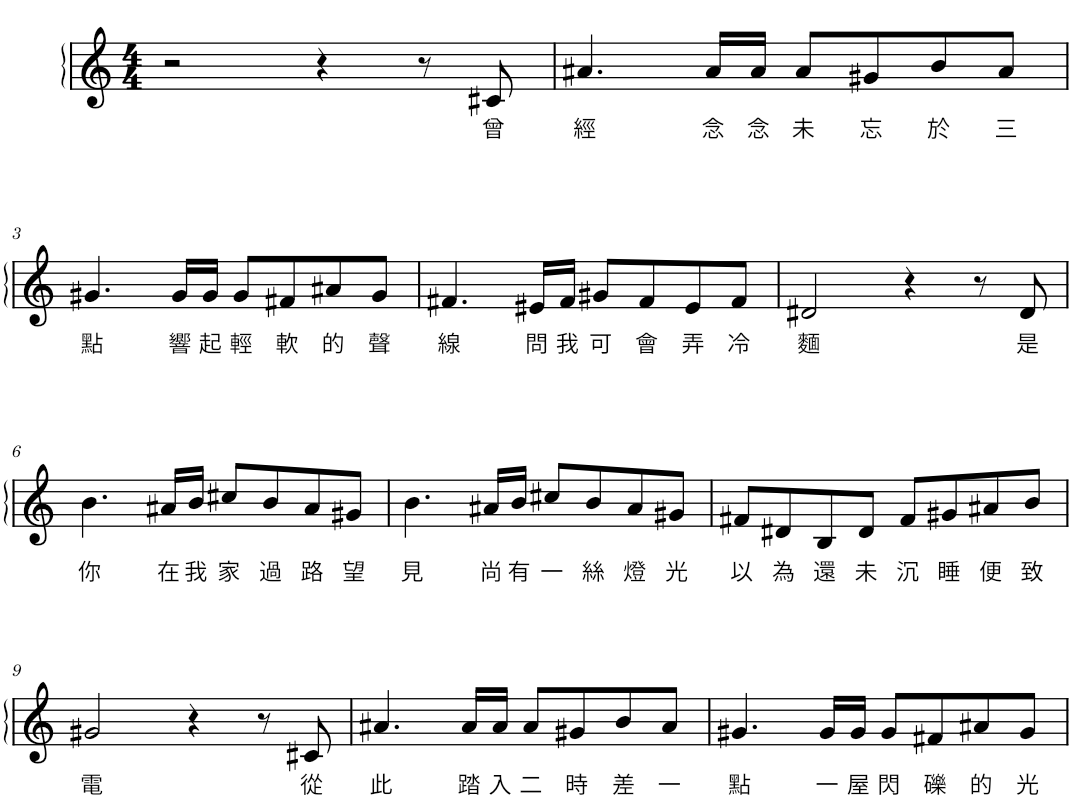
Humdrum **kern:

**kern	**text
*part1	*part1
*staff1	*staff1
*I"Piano	*
*I'Pno	*
*clefG2	*
*k[]	*
*M4/4	*
=1	=1
2r	.
4r	.
8r	.
!	!LO:LY:b
8c#X/	曾
=2	=2
!	!LO:LY:b
4.a#X/	經
!	!LO:LY:b
16a#/LL	念
!	!LO:LY:b
16a#/JJ	念
!	!LO:LY:b
8a#/L	未
!	!LO:LY:b
8g#X/	忘
!	!LO:LY:b
8b/	於
!	!LO:LY:b
8a#/J	三
!!LO:LB:g=z
=3	=3
!	!LO:LY:b
4.g#X/	點
!	!LO:LY:b
16g#/LL	響
!	!LO:LY:b
16g#/JJ	起
!	!LO:LY:b
8g#/L	輕
!	!LO:LY:b
8f#X/	軟
!	!LO:LY:b
8a#X/	的
!	!LO:LY:b
8g#/J	聲
=4	=4
!	!LO:LY:b
4.f#X/	線
!	!LO:LY:b
16e#X/LL	問
!	!LO:LY:b
16f#/JJ	我
!	!LO:LY:b
8g#X/L	可
!	!LO:LY:b
8f#/	會
!	!LO:LY:b
8e#/	弄
!	!LO:LY:b
8f#/J	冷
=5	=5
!	!LO:LY:b
2d#X/	麵
4r	.
8r	.
!	!LO:LY:b
8d#/	是
!!LO:LB:g=z
=6	=6
!	!LO:LY:b
4.b\	你
!	!LO:LY:b
16a#X/LL	在
!	!LO:LY:b
16b/JJ	我
!	!LO:LY:b
8cc#X/L	家
!	!LO:LY:b
8b/	過
!	!LO:LY:b
8a#/	路
!	!LO:LY:b
8g#X/J	望
=7	=7
!	!LO:LY:b
4.b\	見
!	!LO:LY:b
16a#X/LL	尚
!	!LO:LY:b
16b/JJ	有
!	!LO:LY:b
8cc#X/L	一
!	!LO:LY:b
8b/	絲
!	!LO:LY:b
8a#/	燈
!	!LO:LY:b
8g#X/J	光
=8	=8
!	!LO:LY:b
8f#X/L	以
!	!LO:LY:b
8d#X/	為
!	!LO:LY:b
8B/	還
!	!LO:LY:b
8d#/J	未
!	!LO:LY:b
8f#/L	沉
!	!LO:LY:b
8g#X/	睡
!	!LO:LY:b
8a#X/	便
!	!LO:LY:b
8b/J	致
!!LO:LB:g=z
=9	=9
!	!LO:LY:b
2g#X/	電
4r	.
8r	.
!	!LO:LY:b
8c#X/	從
=10	=10
!	!LO:LY:b
4.a#X/	此
!	!LO:LY:b
16a#/LL	踏
!	!LO:LY:b
16a#/JJ	入
!	!LO:LY:b
8a#/L	二
!	!LO:LY:b
8g#X/	時
!	!LO:LY:b
8b/	差
!	!LO:LY:b
8a#/J	一
=11	=11
!	!LO:LY:b
4.g#X/	點
!	!LO:LY:b
16g#/LL	一
!	!LO:LY:b
16g#/JJ	屋
!	!LO:LY:b
8g#/L	閃
!	!LO:LY:b
8f#X/	礫
!	!LO:LY:b
8a#X/	的
!	!LO:LY:b
8g#/J	光
=	=
*-	*-
